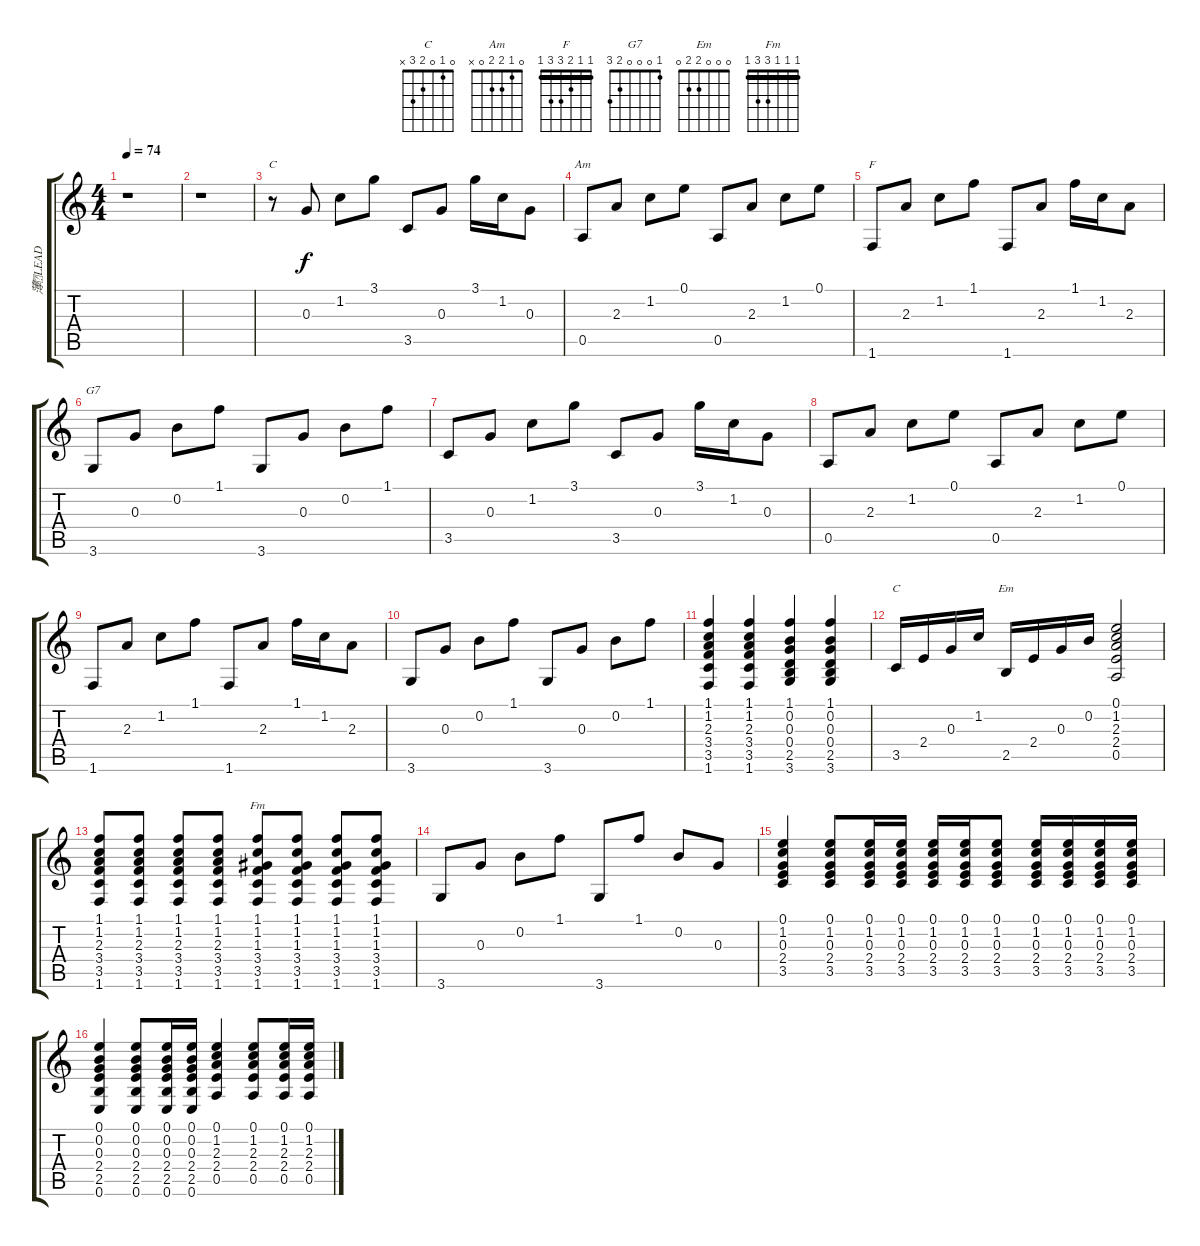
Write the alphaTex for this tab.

\track ("薄LEAD" "薄LEAD") {instrument acousticguitarsteel}
\staff {score tabs}
\tuning (E4 B3 G3 D3 A2 E2) {hide}
\chord ("C" 3 1 0 2 3 x)
\chord ("Am" 0 1 2 2 0 x)
\chord ("F" 1 1 2 3 3 1) {barre 1}
\chord ("G7" 1 0 0 0 2 3)
\chord ("C" 0 1 0 2 3 x)
\chord ("Em" 0 0 0 2 2 0)
\chord ("Fm" 1 1 1 3 3 1) {barre 1}
\ts (4 4)
\tempo 74
\clef g2
\ks c
r.1{dy f} |
r.1 |
r.8{ch "C"} 0.3.8 1.2.8 3.1.8 3.5.8 0.3.8 3.1.16 1.2.16 0.3.8 |
0.5.8{ch "Am"} 2.3.8 1.2.8 0.1.8 0.5.8 2.3.8 1.2.8 0.1.8 |
1.6.8{ch "F"} 2.3.8 1.2.8 1.1.8 1.6.8 2.3.8 1.1.16 1.2.16 2.3.8 |
3.6.8{ch "G7"} 0.3.8 0.2.8 1.1.8 3.6.8 0.3.8 0.2.8 1.1.8 |
3.5.8 0.3.8 1.2.8 3.1.8 3.5.8 0.3.8 3.1.16 1.2.16 0.3.8 |
0.5.8 2.3.8 1.2.8 0.1.8 0.5.8 2.3.8 1.2.8 0.1.8 |
1.6.8 2.3.8 1.2.8 1.1.8 1.6.8 2.3.8 1.1.16 1.2.16 2.3.8 |
3.6.8 0.3.8 0.2.8 1.1.8 3.6.8 0.3.8 0.2.8 1.1.8 |
(1.1 1.2 2.3 3.4 3.5 1.6).4 (1.1 1.2 2.3 3.4 3.5 1.6).4 (1.1 0.2 0.3 0.4 2.5 3.6).4 (1.1 0.2 0.3 0.4 2.5 3.6).4 |
3.5.16{ch "C"} 2.4.16 0.3.16 1.2.16 2.5.16{ch "Em"} 2.4.16 0.3.16 0.2.16 (0.1 1.2 2.3 2.4 0.5).2 |
(1.1 1.2 2.3 3.4 3.5 1.6).8 (1.1 1.2 2.3 3.4 3.5 1.6).8 (1.1 1.2 2.3 3.4 3.5 1.6).8 (1.1 1.2 2.3 3.4 3.5 1.6).8 (1.1 1.2 1.3 3.4 3.5 1.6).8{ch "Fm"} (1.1 1.2 1.3 3.4 3.5 1.6).8 (1.1 1.2 1.3 3.4 3.5 1.6).8 (1.1 1.2 1.3 3.4 3.5 1.6).8 |
3.6.8 0.3.8 0.2.8 1.1.8 3.6.8 1.1.8 0.2.8 0.3.8 |
(0.1 1.2 0.3 2.4 3.5).4 (0.1 1.2 0.3 2.4 3.5).8 (0.1 1.2 0.3 2.4 3.5).16 (0.1 1.2 0.3 2.4 3.5).16 (0.1 1.2 0.3 2.4 3.5).16 (0.1 1.2 0.3 2.4 3.5).16 (0.1 1.2 0.3 2.4 3.5).8 (0.1 1.2 0.3 2.4 3.5).16 (0.1 1.2 0.3 2.4 3.5).16 (0.1 1.2 0.3 2.4 3.5).16 (0.1 1.2 0.3 2.4 3.5).16 |
(0.1 0.2 0.3 2.4 2.5 0.6).4 (0.1 0.2 0.3 2.4 2.5 0.6).8 (0.1 0.2 0.3 2.4 2.5 0.6).16 (0.1 0.2 0.3 2.4 2.5 0.6).16 (0.1 1.2 2.3 2.4 0.5).4 (0.1 1.2 2.3 2.4 0.5).8 (0.1 1.2 2.3 2.4 0.5).16 (0.1 1.2 2.3 2.4 0.5).16
